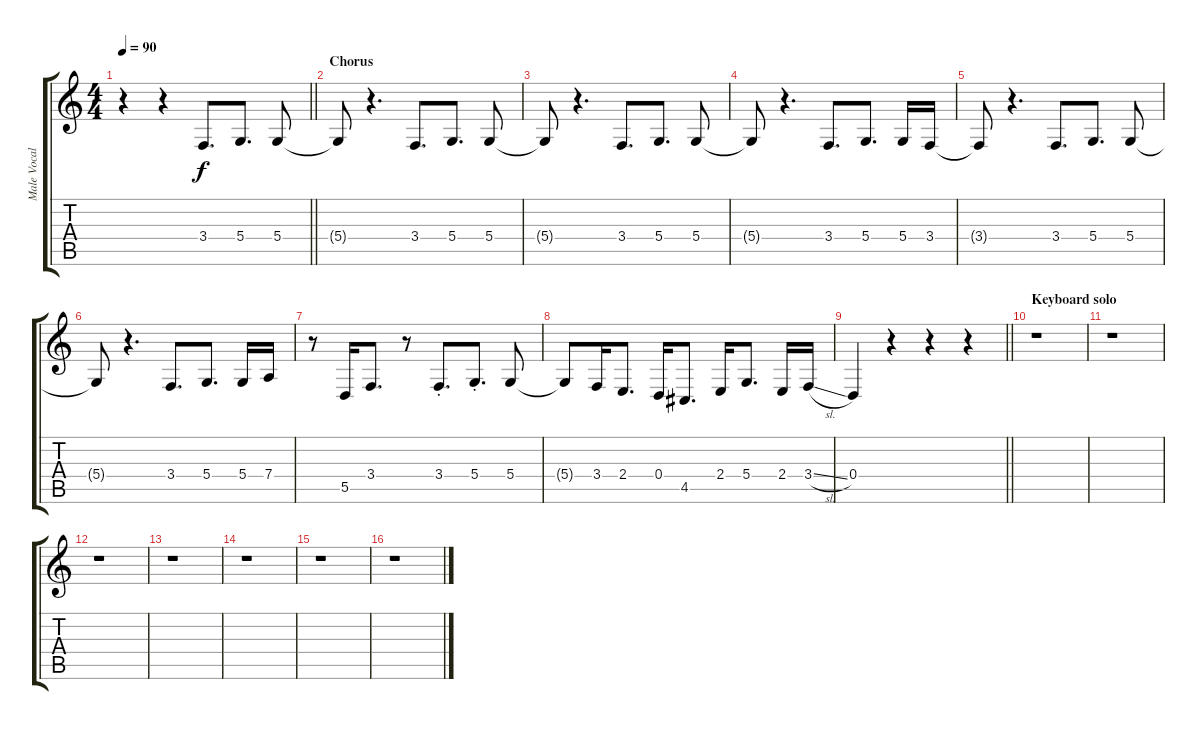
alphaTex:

\track ("Male Vocals" "Male Vocal") {instrument flute}
\staff {score tabs}
\tuning (E4 B3 G3 D3 A2 E2) {hide}
\ts (4 4)
\tempo 90
\clef g2
\barLineRight lightlight
\ks c
r.4{dy f} r.4 3.4.8{d} 5.4.8{d} 5.4.8 |
\section ("" "Chorus")
5.4{t}.8 r.4{d} 3.4.8{d} 5.4.8{d} 5.4.8 |
5.4{t}.8 r.4{d} 3.4.8{d} 5.4.8{d} 5.4.8 |
5.4{t}.8 r.4{d} 3.4.8{d} 5.4.8{d} 5.4.16 3.4.16 |
3.4{t}.8 r.4{d} 3.4.8{d} 5.4.8{d} 5.4.8 |
5.4{t}.8 r.4{d} 3.4.8{d} 5.4.8{d} 5.4.16 7.4.16 |
r.8 5.5.16 3.4.8{d} r.8 3.4{st}.8{d} 5.4{st}.8{d} 5.4.8 |
5.4{t}.8 3.4.16 2.4.8{d} 0.4.16 4.5.8{d} 2.4.16 5.4.8{d} 2.4.16 3.4{sl}.16 |
\barLineRight lightlight
0.4.4 r.4 r.4 r.4 |
\section ("" "Keyboard solo")
r.1 |
r.1 |
r.1 |
r.1 |
r.1 |
r.1 |
r.1
